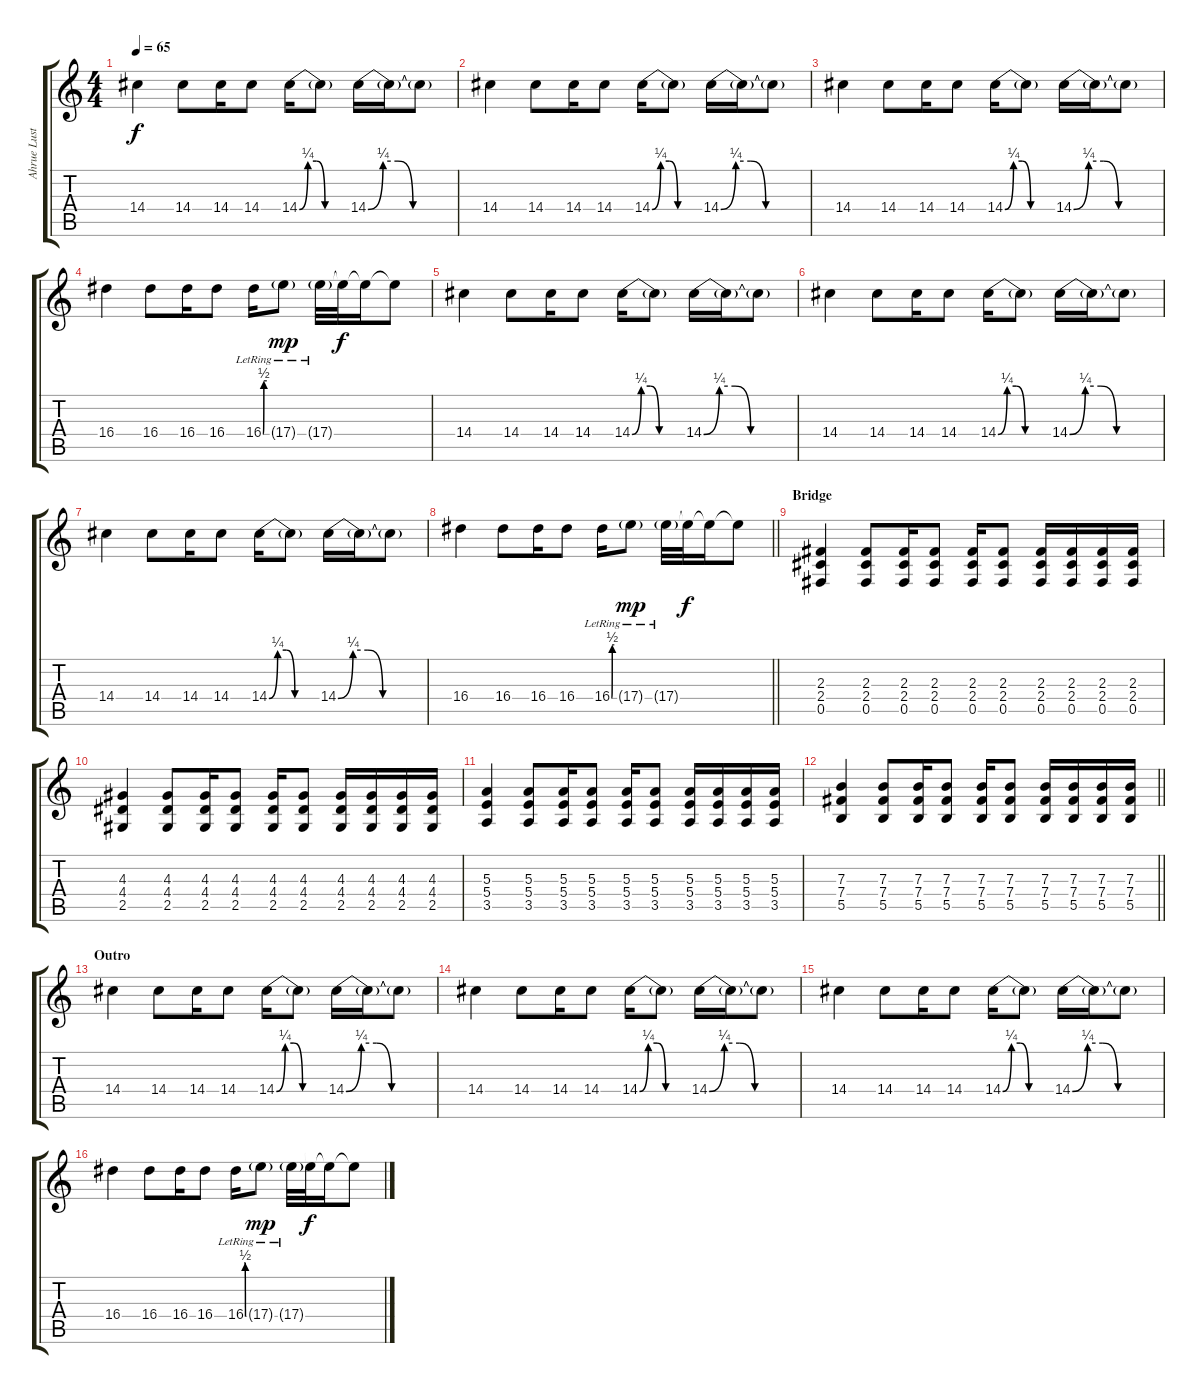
\track ("Ahrue Luster" "Ahrue Lust") {instrument overdrivenguitar}
\staff {score tabs}
\tuning (Db4 Ab3 E3 B2 Gb2 B1) {hide}
\ts (4 4)
\tempo 65
\clef g2
\ks c
14.4.4{dy f} 14.4.8 14.4.16 14.4.8 14.4{be (custom 0 0 10 1 20 1 30 0 60 0)}.16 14.4{t}.8 14.4{be (custom 0 0 10 1 20 1 30 0 60 0)}.16 14.4{t}.16 14.4{t}.8 |
14.4.4 14.4.8 14.4.16 14.4.8 14.4{be (custom 0 0 10 1 20 1 30 0 60 0)}.16 14.4{t}.8 14.4{be (custom 0 0 10 1 20 1 30 0 60 0)}.16 14.4{t}.16 14.4{t}.8 |
14.4.4 14.4.8 14.4.16 14.4.8 14.4{be (custom 0 0 10 1 20 1 30 0 60 0)}.16 14.4{t}.8 14.4{be (custom 0 0 10 1 20 1 30 0 60 0)}.16 14.4{t}.16 14.4{t}.8 |
16.4.4 16.4.8 16.4.16 16.4.8 16.4{be (custom 0 0 10 2 20 2 27 2 35 2 45 2 54 2 56 2 58 2 60 2) lr}.16 17.4{g lr}.8{dy mp} 17.4{g lr}.32 17.4{t}.32{dy f} 17.4{t}.16 17.4{t}.8 |
14.4.4 14.4.8 14.4.16 14.4.8 14.4{be (custom 0 0 10 1 20 1 30 0 60 0)}.16 14.4{t}.8 14.4{be (custom 0 0 10 1 20 1 30 0 60 0)}.16 14.4{t}.16 14.4{t}.8 |
14.4.4 14.4.8 14.4.16 14.4.8 14.4{be (custom 0 0 10 1 20 1 30 0 60 0)}.16 14.4{t}.8 14.4{be (custom 0 0 10 1 20 1 30 0 60 0)}.16 14.4{t}.16 14.4{t}.8 |
14.4.4 14.4.8 14.4.16 14.4.8 14.4{be (custom 0 0 10 1 20 1 30 0 60 0)}.16 14.4{t}.8 14.4{be (custom 0 0 10 1 20 1 30 0 60 0)}.16 14.4{t}.16 14.4{t}.8 |
\barLineRight lightlight
16.4.4 16.4.8 16.4.16 16.4.8 16.4{be (custom 0 0 10 2 20 2 27 2 35 2 45 2 54 2 56 2 58 2 60 2) lr}.16 17.4{g lr}.8{dy mp} 17.4{g lr}.32 17.4{t}.32{dy f} 17.4{t}.16 17.4{t}.8 |
\section ("" "Bridge")
(2.3 2.4 0.5).4 (2.3 2.4 0.5).8 (2.3 2.4 0.5).16 (2.3 2.4 0.5).8 (2.3 2.4 0.5).16 (2.3 2.4 0.5).8 (2.3 2.4 0.5).16 (2.3 2.4 0.5).16 (2.3 2.4 0.5).16 (2.3 2.4 0.5).16 |
(4.3 4.4 2.5).4 (4.3 4.4 2.5).8 (4.3 4.4 2.5).16 (4.3 4.4 2.5).8 (4.3 4.4 2.5).16 (4.3 4.4 2.5).8 (4.3 4.4 2.5).16 (4.3 4.4 2.5).16 (4.3 4.4 2.5).16 (4.3 4.4 2.5).16 |
(5.3 5.4 3.5).4 (5.3 5.4 3.5).8 (5.3 5.4 3.5).16 (5.3 5.4 3.5).8 (5.3 5.4 3.5).16 (5.3 5.4 3.5).8 (5.3 5.4 3.5).16 (5.3 5.4 3.5).16 (5.3 5.4 3.5).16 (5.3 5.4 3.5).16 |
\barLineRight lightlight
(7.3 7.4 5.5).4 (7.3 7.4 5.5).8 (7.3 7.4 5.5).16 (7.3 7.4 5.5).8 (7.3 7.4 5.5).16 (7.3 7.4 5.5).8 (7.3 7.4 5.5).16 (7.3 7.4 5.5).16 (7.3 7.4 5.5).16 (7.3 7.4 5.5).16 |
\section ("" "Outro")
14.4.4 14.4.8 14.4.16 14.4.8 14.4{be (custom 0 0 10 1 20 1 30 0 60 0)}.16 14.4{t}.8 14.4{be (custom 0 0 10 1 20 1 30 0 60 0)}.16 14.4{t}.16 14.4{t}.8 |
14.4.4 14.4.8 14.4.16 14.4.8 14.4{be (custom 0 0 10 1 20 1 30 0 60 0)}.16 14.4{t}.8 14.4{be (custom 0 0 10 1 20 1 30 0 60 0)}.16 14.4{t}.16 14.4{t}.8 |
14.4.4 14.4.8 14.4.16 14.4.8 14.4{be (custom 0 0 10 1 20 1 30 0 60 0)}.16 14.4{t}.8 14.4{be (custom 0 0 10 1 20 1 30 0 60 0)}.16 14.4{t}.16 14.4{t}.8 |
16.4.4 16.4.8 16.4.16 16.4.8 16.4{be (custom 0 0 10 2 20 2 27 2 35 2 45 2 54 2 56 2 58 2 60 2) lr}.16 17.4{g lr}.8{dy mp} 17.4{g lr}.32 17.4{t}.32{dy f} 17.4{t}.16 17.4{t}.8
